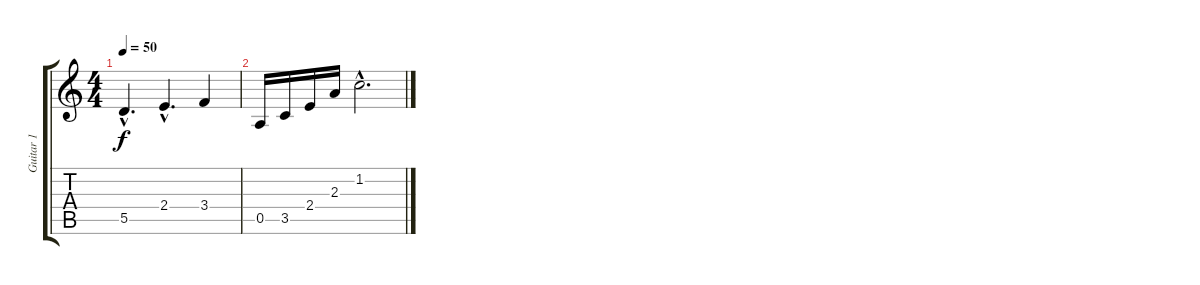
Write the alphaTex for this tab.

\track ("Guitar 1" "Guitar 1") {instrument acousticguitarsteel}
\staff {score tabs}
\tuning (E4 B3 G3 D3 A2 E2) {hide}
\ts (4 4)
\tempo 50
\clef g2
\ks c
5.5{hac}.4{d dy f} 2.4{hac}.4{d} 3.4.4 |
0.5.16 3.5.16 2.4.16 2.3.16 1.2{hac}.2{d}
